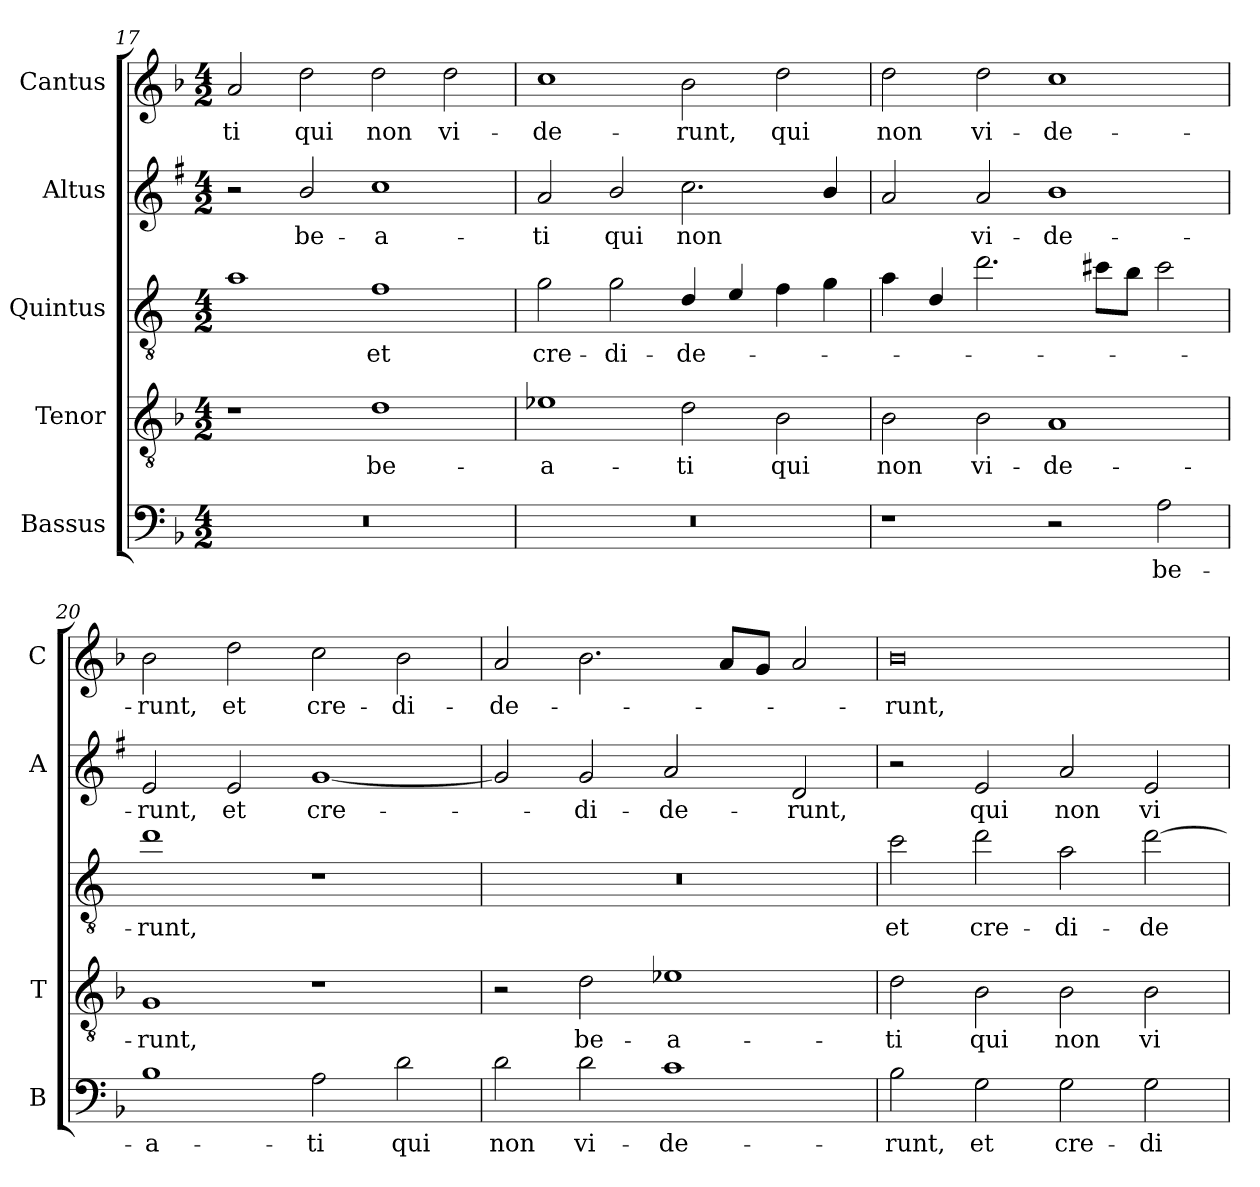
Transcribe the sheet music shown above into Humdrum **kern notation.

**kern	**text	**kern	**text	**kern	**text	**kern	**text	**kern	**text
*part5	*part5	*part4	*part4	*part3	*part3	*part2	*part2	*part1	*part1
*staff5	*staff5	*staff4	*staff4	*staff3	*staff3	*staff2	*staff2	*staff1	*staff1
*I"Bassus	*	*I"Tenor	*	*I"Quintus	*	*I"Altus	*	*I"Cantus	*
*I'B	*	*I'T	*	*	*	*I'A	*	*I'C	*
*clefF4	*	*clefGv2	*	*clefGv2	*	*clefG2	*	*clefG2	*
*	*	*	*	*ITrd4c7	*	*ITrd1c2	*	*	*
*k[b-]	*	*k[b-]	*	*k[b-]	*	*k[b-]	*	*k[b-]	*
*F:	*	*F:	*	*F:	*	*F:	*	*F:	*
*M4/2	*	*M4/2	*	*M4/2	*	*M4/2	*	*M4/2	*
=17	=17	=17	=17	=17	=17	=17	=17	=17	=17
!	!	!	!	!	!	!	!	!	!LO:LY:b
0r	.	1r	.	1d	.	2r	.	2a/	-ti
!	!	!	!	!	!	!	!LO:LY:b	!	!LO:LY:b
.	.	.	.	.	.	2a/	be-	2dd\	qui
!	!	!	!LO:LY:b	!	!LO:LY:b	!	!LO:LY:b	!	!LO:LY:b
.	.	1d	be-	1B-	et	1b-	-a-	2dd\	non
!	!	!	!	!	!	!	!	!	!LO:LY:b
.	.	.	.	.	.	.	.	2dd\	vi-
!!LO:PB:g=z
=18	=18	=18	=18	=18	=18	=18	=18	=18	=18
!	!	!	!LO:LY:b	!	!LO:LY:b	!	!LO:LY:b	!	!LO:LY:b
0r	.	1e-X	-a-	2c\	cre-	2g/	-ti	1cc	-de-
!	!	!	!	!	!LO:LY:b	!	!LO:LY:b	!	!
.	.	.	.	2c\	-di-	2a/	qui	.	.
!	!	!	!LO:LY:b	!	!LO:LY:b	!	!LO:LY:b	!	!LO:LY:b
.	.	2d\	-ti	4G/	-de-	2.b-\	non	2b-\	-runt,
.	.	.	.	4A/	.	.	.	.	.
!	!	!	!LO:LY:b	!	!	!	!	!	!LO:LY:b
.	.	2B-\	qui	4B-\	.	.	.	2dd\	qui
.	.	.	.	4c\	.	4a/	.	.	.
=19	=19	=19	=19	=19	=19	=19	=19	=19	=19
!	!	!	!LO:LY:b	!	!	!	!	!	!LO:LY:b
1r	.	2B-\	non	4d\	.	2g/	.	2dd\	non
.	.	.	.	4G/	.	.	.	.	.
!	!	!	!LO:LY:b	!	!	!	!LO:LY:b	!	!LO:LY:b
.	.	2B-\	vi-	2.g\	.	2g/	vi-	2dd\	vi-
!	!	!	!LO:LY:b	!	!	!	!LO:LY:b	!	!LO:LY:b
2r	.	1A	-de-	.	.	1a	-de-	1cc	-de-
.	.	.	.	8f#X\L	.	.	.	.	.
.	.	.	.	8e\J	.	.	.	.	.
!	!LO:LY:b	!	!	!	!	!	!	!	!
2A\	be-	.	.	2f#\	.	.	.	.	.
=20	=20	=20	=20	=20	=20	=20	=20	=20	=20
!	!LO:LY:b	!	!LO:LY:b	!	!LO:LY:b	!	!LO:LY:b	!	!LO:LY:b
1B-	-a-	1G	-runt,	1g	-runt,	2d/	-runt,	2b-\	-runt,
!	!	!	!	!	!	!	!LO:LY:b	!	!LO:LY:b
.	.	.	.	.	.	2d/	et	2dd\	et
!	!LO:LY:b	!	!	!	!	!	!LO:LY:b	!	!LO:LY:b
2A\	-ti	1r	.	1r	.	[1f	cre-	2cc\	cre-
!	!LO:LY:b	!	!	!	!	!	!	!	!LO:LY:b
2d\	qui	.	.	.	.	.	.	2b-\	-di-
=21	=21	=21	=21	=21	=21	=21	=21	=21	=21
!	!LO:LY:b	!	!	!	!	!	!	!	!LO:LY:b
2d\	non	2r	.	0r	.	2f/]	.	2a/	-de-
!	!LO:LY:b	!	!LO:LY:b	!	!	!	!LO:LY:b	!	!
2d\	vi-	2d\	be-	.	.	2f/	-di-	2.b-\	.
!	!LO:LY:b	!	!LO:LY:b	!	!	!	!LO:LY:b	!	!
1c	-de-	1e-X	-a-	.	.	2g/	-de-	.	.
.	.	.	.	.	.	.	.	8a/L	.
.	.	.	.	.	.	.	.	8g/J	.
!	!	!	!	!	!	!	!LO:LY:b	!	!
.	.	.	.	.	.	2c/	-runt,	2a/	.
=22	=22	=22	=22	=22	=22	=22	=22	=22	=22
!	!LO:LY:b	!	!LO:LY:b	!	!LO:LY:b	!	!	!	!LO:LY:b
2B-\	-runt,	2d\	-ti	2f\	et	2r	.	0b-	-runt,
!	!LO:LY:b	!	!LO:LY:b	!	!LO:LY:b	!	!LO:LY:b	!	!
2G\	et	2B-\	qui	2g\	cre-	2d/	qui	.	.
!	!LO:LY:b	!	!LO:LY:b	!	!LO:LY:b	!	!LO:LY:b	!	!
2G\	cre-	2B-\	non	2d\	-di-	2g/	non	.	.
!	!LO:LY:b	!	!LO:LY:b	!	!LO:LY:b	!	!LO:LY:b	!	!
2G\	-di-	2B-\	vi-	[2g\	-de-	2d/	vi-	.	.
=	=	=	=	=	=	=	=	=	=
*-	*-	*-	*-	*-	*-	*-	*-	*-	*-
